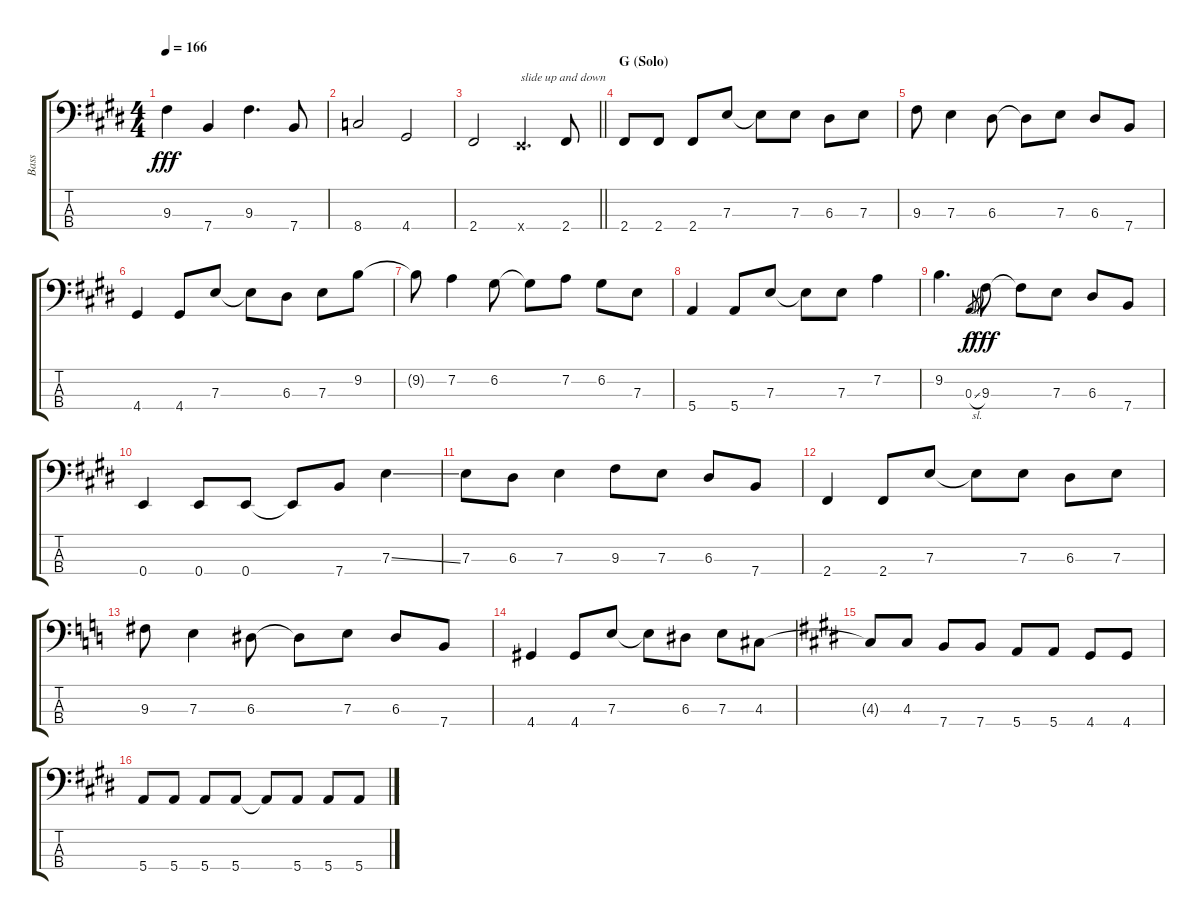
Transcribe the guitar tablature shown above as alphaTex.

\track ("Bass" "Bass") {instrument electricbassfinger}
\staff {score tabs}
\tuning (G2 D2 A1 E1) {hide}
\ts (4 4)
\tempo 166
\clef f4
\ks e
9.3{t}.4{dy fff} 7.4.4 9.3.4{d} 7.4.8 |
8.4.2 4.4.2 |
\barLineRight lightlight
2.4.2 0.4{x}.4{d txt "slide up and down"} 2.4.8 |
\section ("" "G (Solo)")
2.4.8 2.4.8 2.4.8 7.3.8 7.3{t}.8 7.3.8 6.3.8 7.3.8 |
9.3.8 7.3.4 6.3.8 6.3{t}.8 7.3.8 6.3.8 7.4.8 |
4.4.4 4.4.8 7.3.8 7.3{t}.8 6.3.8 7.3.8 9.2.8 |
9.2{t}.8 7.2.4 6.2.8 6.2{t}.8 7.2.8 6.2.8 7.3.8 |
5.4.4 5.4.8 7.3.8 7.3{t}.8 7.3.8 7.2.4 |
9.2.4{d} 0.3{sl}.8{gr dy f} 9.3.8{dy fff} 9.3{t}.8 7.3.8 6.3.8 7.4.8 |
0.4.4 0.4.8 0.4.8 0.4{t}.8 7.4.8 7.3{ss}.4 |
7.3.8 6.3.8 7.3.4 9.3.8 7.3.8 6.3.8 7.4.8 |
2.4.4 2.4.8 7.3.8 7.3{t}.8 7.3.8 6.3.8 7.3.8 |
\ks c
9.3.8 7.3.4 6.3.8 6.3{t}.8 7.3.8 6.3.8 7.4.8 |
4.4.4 4.4.8 7.3.8 7.3{t}.8 6.3.8 7.3.8 4.3.8 |
\ks e
4.3{t}.8 4.3.8 7.4.8 7.4.8 5.4.8 5.4.8 4.4.8 4.4.8 |
5.4.8 5.4.8 5.4.8 5.4.8 5.4{t}.8 5.4.8 5.4.8 5.4.8
